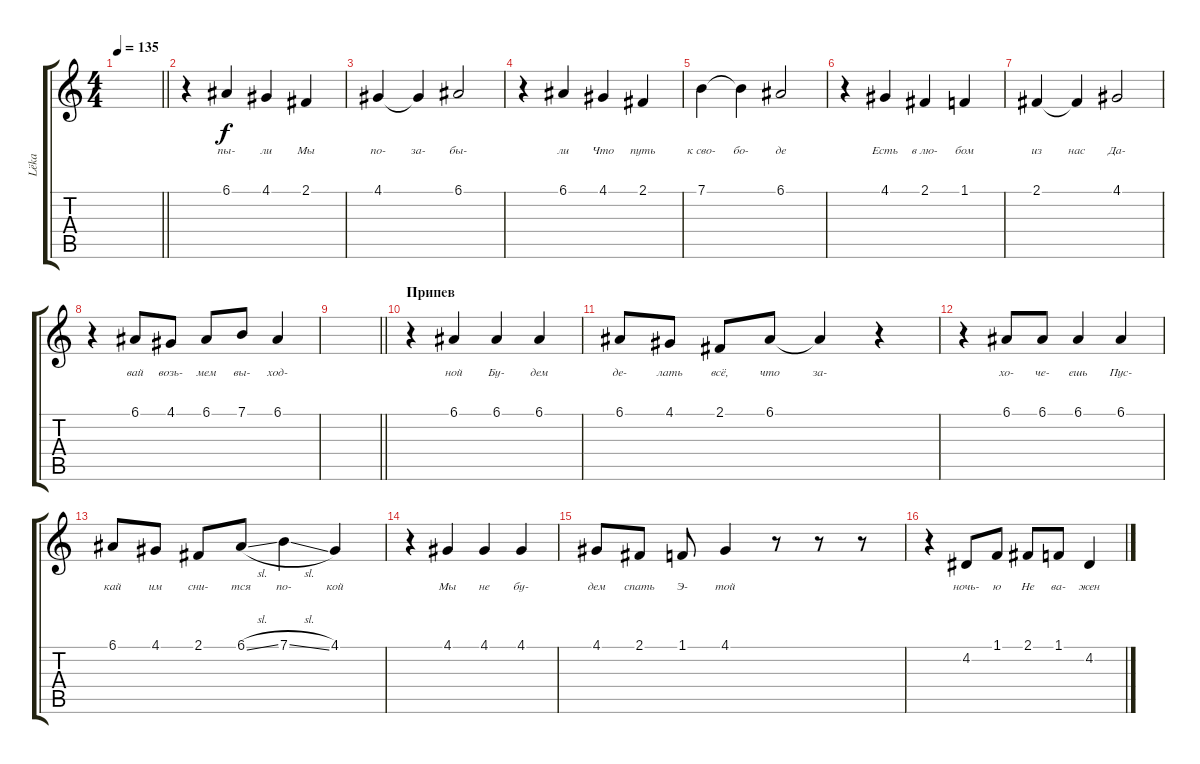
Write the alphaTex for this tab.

\track ("Lёka" "Lёka") {instrument violin}
\staff {score tabs}
\tuning (E4 B3 G3 D3 A2 E2) {hide}
\ts (4 4)
\tempo 135
\clef g2
\barLineRight lightlight
\ks c
|
r.4 6.1.4{lyrics (0 "пы-") lyrics (1 "") lyrics (2 "") lyrics (3 "") lyrics (4 "")} 4.1.4{lyrics (0 "ли") lyrics (1 "") lyrics (2 "") lyrics (3 "") lyrics (4 "")} 2.1.4{lyrics (0 "Мы") lyrics (1 "") lyrics (2 "") lyrics (3 "") lyrics (4 "")} |
4.1.4{lyrics (0 "по-") lyrics (1 "") lyrics (2 "") lyrics (3 "") lyrics (4 "")} 4.1{t}.4{lyrics (0 "за-") lyrics (1 "") lyrics (2 "") lyrics (3 "") lyrics (4 "")} 6.1.2{lyrics (0 "бы-") lyrics (1 "") lyrics (2 "") lyrics (3 "") lyrics (4 "")} |
r.4 6.1.4{lyrics (0 "ли") lyrics (1 "") lyrics (2 "") lyrics (3 "") lyrics (4 "")} 4.1.4{lyrics (0 "Что") lyrics (1 "") lyrics (2 "") lyrics (3 "") lyrics (4 "")} 2.1.4{lyrics (0 "путь") lyrics (1 "") lyrics (2 "") lyrics (3 "") lyrics (4 "")} |
7.1.4{lyrics (0 "к сво-") lyrics (1 "") lyrics (2 "") lyrics (3 "") lyrics (4 "")} 7.1{t}.4{lyrics (0 "бо-") lyrics (1 "") lyrics (2 "") lyrics (3 "") lyrics (4 "")} 6.1.2{lyrics (0 "де") lyrics (1 "") lyrics (2 "") lyrics (3 "") lyrics (4 "")} |
r.4 4.1.4{lyrics (0 "Есть") lyrics (1 "") lyrics (2 "") lyrics (3 "") lyrics (4 "")} 2.1.4{lyrics (0 "в лю-") lyrics (1 "") lyrics (2 "") lyrics (3 "") lyrics (4 "")} 1.1.4{lyrics (0 "бом") lyrics (1 "") lyrics (2 "") lyrics (3 "") lyrics (4 "")} |
2.1.4{lyrics (0 "из") lyrics (1 "") lyrics (2 "") lyrics (3 "") lyrics (4 "")} 2.1{t}.4{lyrics (0 "нас") lyrics (1 "") lyrics (2 "") lyrics (3 "") lyrics (4 "")} 4.1.2{lyrics (0 "Да-") lyrics (1 "") lyrics (2 "") lyrics (3 "") lyrics (4 "")} |
r.4 6.1.8{lyrics (0 "вай") lyrics (1 "") lyrics (2 "") lyrics (3 "") lyrics (4 "")} 4.1.8{lyrics (0 "возь-") lyrics (1 "") lyrics (2 "") lyrics (3 "") lyrics (4 "")} 6.1.8{lyrics (0 "мем") lyrics (1 "") lyrics (2 "") lyrics (3 "") lyrics (4 "")} 7.1.8{lyrics (0 "вы-") lyrics (1 "") lyrics (2 "") lyrics (3 "") lyrics (4 "")} 6.1.4{lyrics (0 "ход-") lyrics (1 "") lyrics (2 "") lyrics (3 "") lyrics (4 "")} |
\barLineRight lightlight
|
\section ("" "Припев")
r.4 6.1.4{lyrics (0 "ной") lyrics (1 "") lyrics (2 "") lyrics (3 "") lyrics (4 "")} 6.1.4{lyrics (0 "Бу-") lyrics (1 "") lyrics (2 "") lyrics (3 "") lyrics (4 "")} 6.1.4{lyrics (0 "дем") lyrics (1 "") lyrics (2 "") lyrics (3 "") lyrics (4 "")} |
6.1.8{lyrics (0 "де-") lyrics (1 "") lyrics (2 "") lyrics (3 "") lyrics (4 "")} 4.1.8{lyrics (0 "лать") lyrics (1 "") lyrics (2 "") lyrics (3 "") lyrics (4 "")} 2.1.8{lyrics (0 "всё,") lyrics (1 "") lyrics (2 "") lyrics (3 "") lyrics (4 "")} 6.1.8{lyrics (0 "что") lyrics (1 "") lyrics (2 "") lyrics (3 "") lyrics (4 "")} 6.1{t}.4{lyrics (0 "за-") lyrics (1 "") lyrics (2 "") lyrics (3 "") lyrics (4 "")} r.4 |
r.4 6.1.8{lyrics (0 "хо-") lyrics (1 "") lyrics (2 "") lyrics (3 "") lyrics (4 "")} 6.1.8{lyrics (0 "че-") lyrics (1 "") lyrics (2 "") lyrics (3 "") lyrics (4 "")} 6.1.4{lyrics (0 "ешь") lyrics (1 "") lyrics (2 "") lyrics (3 "") lyrics (4 "")} 6.1.4{lyrics (0 "Пус-") lyrics (1 "") lyrics (2 "") lyrics (3 "") lyrics (4 "")} |
6.1.8{lyrics (0 "кай") lyrics (1 "") lyrics (2 "") lyrics (3 "") lyrics (4 "")} 4.1.8{lyrics (0 "им") lyrics (1 "") lyrics (2 "") lyrics (3 "") lyrics (4 "")} 2.1.8{lyrics (0 "сни-") lyrics (1 "") lyrics (2 "") lyrics (3 "") lyrics (4 "")} 6.1{sl}.8{lyrics (0 "тся") lyrics (1 "") lyrics (2 "") lyrics (3 "") lyrics (4 "")} 7.1{sl}.4{lyrics (0 "по-") lyrics (1 "") lyrics (2 "") lyrics (3 "") lyrics (4 "")} 4.1.4{lyrics (0 "кой") lyrics (1 "") lyrics (2 "") lyrics (3 "") lyrics (4 "")} |
r.4 4.1.4{lyrics (0 "Мы") lyrics (1 "") lyrics (2 "") lyrics (3 "") lyrics (4 "")} 4.1.4{lyrics (0 "не") lyrics (1 "") lyrics (2 "") lyrics (3 "") lyrics (4 "")} 4.1.4{lyrics (0 "бу-") lyrics (1 "") lyrics (2 "") lyrics (3 "") lyrics (4 "")} |
4.1.8{lyrics (0 "дем") lyrics (1 "") lyrics (2 "") lyrics (3 "") lyrics (4 "")} 2.1.8{lyrics (0 "спать") lyrics (1 "") lyrics (2 "") lyrics (3 "") lyrics (4 "")} 1.1.8{lyrics (0 "Э-") lyrics (1 "") lyrics (2 "") lyrics (3 "") lyrics (4 "")} 4.1.4{lyrics (0 "той") lyrics (1 "") lyrics (2 "") lyrics (3 "") lyrics (4 "")} r.8 r.8 r.8 |
r.4 4.2.8{lyrics (0 "ночь-") lyrics (1 "") lyrics (2 "") lyrics (3 "") lyrics (4 "")} 1.1.8{lyrics (0 "ю") lyrics (1 "") lyrics (2 "") lyrics (3 "") lyrics (4 "")} 2.1.8{lyrics (0 "Не") lyrics (1 "") lyrics (2 "") lyrics (3 "") lyrics (4 "")} 1.1.8{lyrics (0 "ва-") lyrics (1 "") lyrics (2 "") lyrics (3 "") lyrics (4 "")} 4.2.4{lyrics (0 "жен") lyrics (1 "") lyrics (2 "") lyrics (3 "") lyrics (4 "")}
